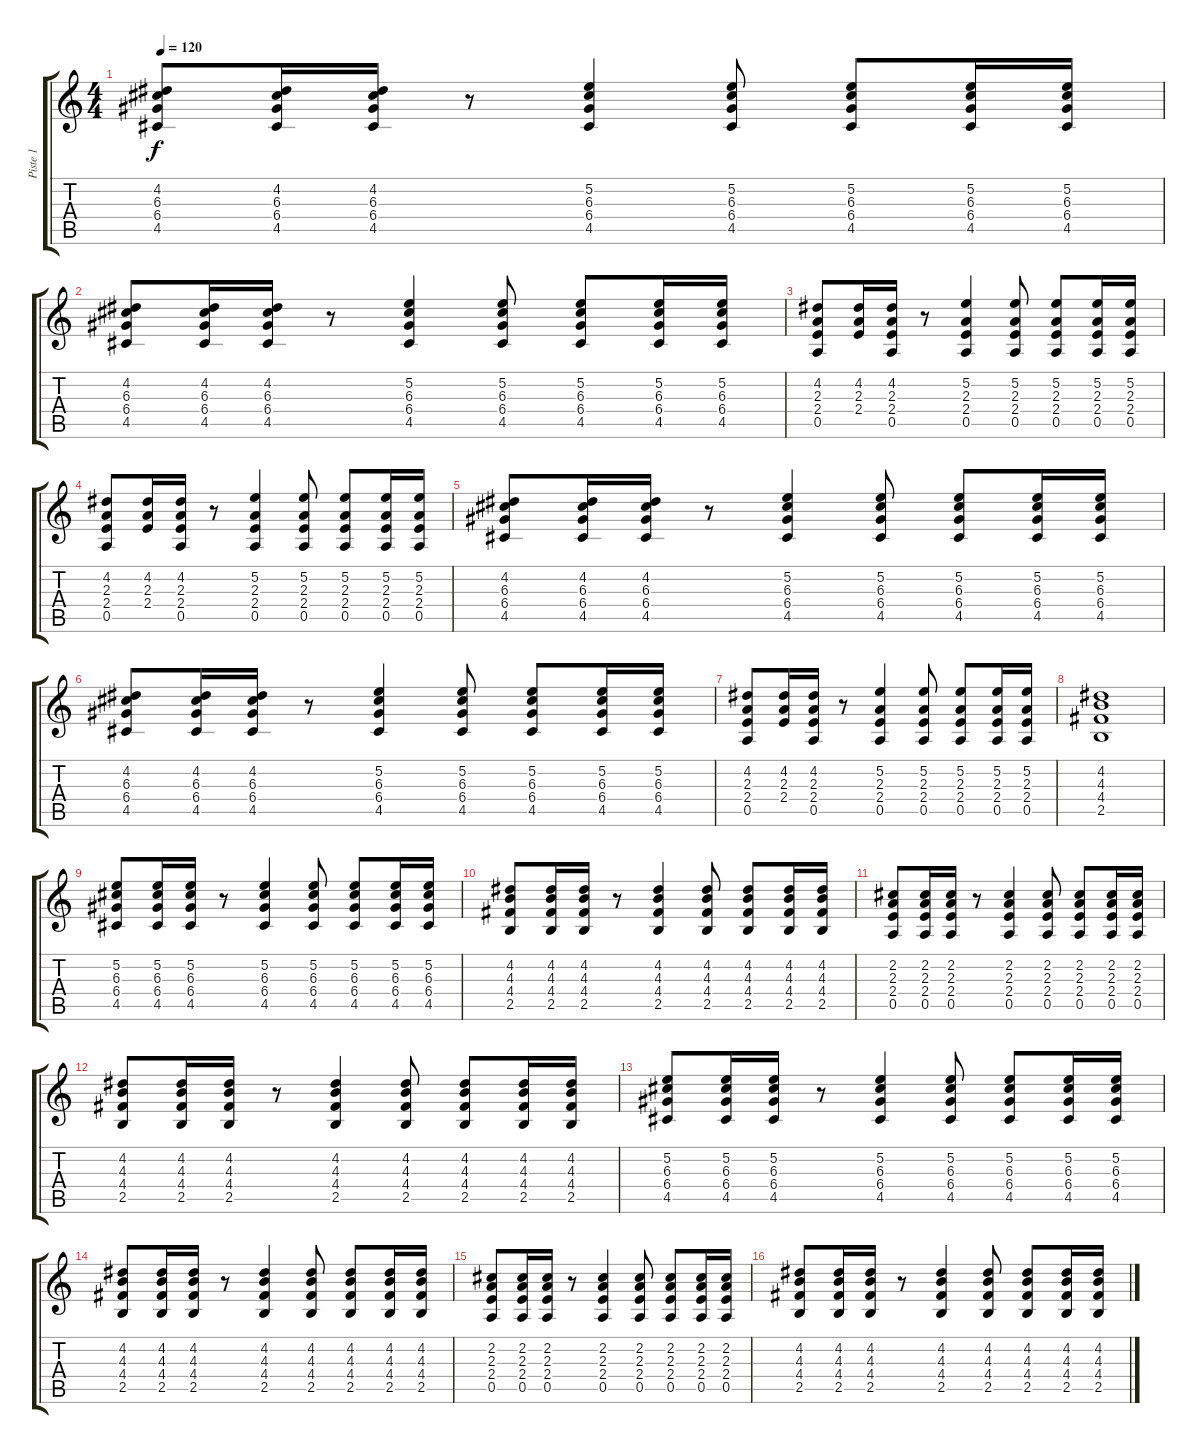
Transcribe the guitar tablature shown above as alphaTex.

\track ("Piste 1" "Piste 1") {instrument acousticguitarsteel}
\staff {score tabs}
\tuning (E4 B3 G3 D3 A2 E2) {hide}
\ts (4 4)
\tempo 120
\clef g2
\ks c
(4.2 6.3 6.4 4.5).8{dy f} (4.2 6.3 6.4 4.5).16 (4.2 6.3 6.4 4.5).16 r.8 (5.2 6.3 6.4 4.5).4 (5.2 6.3 6.4 4.5).8 (5.2 6.3 6.4 4.5).8 (5.2 6.3 6.4 4.5).16 (5.2 6.3 6.4 4.5).16 |
(4.2 6.3 6.4 4.5).8 (4.2 6.3 6.4 4.5).16 (4.2 6.3 6.4 4.5).16 r.8 (5.2 6.3 6.4 4.5).4 (5.2 6.3 6.4 4.5).8 (5.2 6.3 6.4 4.5).8 (5.2 6.3 6.4 4.5).16 (5.2 6.3 6.4 4.5).16 |
(4.2 2.3 2.4 0.5).8 (4.2 2.3 2.4).16 (4.2 2.3 2.4 0.5).16 r.8 (5.2 2.3 2.4 0.5).4 (5.2 2.3 2.4 0.5).8 (5.2 2.3 2.4 0.5).8 (5.2 2.3 2.4 0.5).16 (5.2 2.3 2.4 0.5).16 |
(4.2 2.3 2.4 0.5).8 (4.2 2.3 2.4).16 (4.2 2.3 2.4 0.5).16 r.8 (5.2 2.3 2.4 0.5).4 (5.2 2.3 2.4 0.5).8 (5.2 2.3 2.4 0.5).8 (5.2 2.3 2.4 0.5).16 (5.2 2.3 2.4 0.5).16 |
(4.2 6.3 6.4 4.5).8 (4.2 6.3 6.4 4.5).16 (4.2 6.3 6.4 4.5).16 r.8 (5.2 6.3 6.4 4.5).4 (5.2 6.3 6.4 4.5).8 (5.2 6.3 6.4 4.5).8 (5.2 6.3 6.4 4.5).16 (5.2 6.3 6.4 4.5).16 |
(4.2 6.3 6.4 4.5).8 (4.2 6.3 6.4 4.5).16 (4.2 6.3 6.4 4.5).16 r.8 (5.2 6.3 6.4 4.5).4 (5.2 6.3 6.4 4.5).8 (5.2 6.3 6.4 4.5).8 (5.2 6.3 6.4 4.5).16 (5.2 6.3 6.4 4.5).16 |
(4.2 2.3 2.4 0.5).8 (4.2 2.3 2.4).16 (4.2 2.3 2.4 0.5).16 r.8 (5.2 2.3 2.4 0.5).4 (5.2 2.3 2.4 0.5).8 (5.2 2.3 2.4 0.5).8 (5.2 2.3 2.4 0.5).16 (5.2 2.3 2.4 0.5).16 |
(4.2 4.3 4.4 2.5).1 |
(5.2 6.3 6.4 4.5).8 (5.2 6.3 6.4 4.5).16 (5.2 6.3 6.4 4.5).16 r.8 (5.2 6.3 6.4 4.5).4 (5.2 6.3 6.4 4.5).8 (5.2 6.3 6.4 4.5).8 (5.2 6.3 6.4 4.5).16 (5.2 6.3 6.4 4.5).16 |
(4.2 4.3 4.4 2.5).8 (4.2 4.3 4.4 2.5).16 (4.2 4.3 4.4 2.5).16 r.8 (4.2 4.3 4.4 2.5).4 (4.2 4.3 4.4 2.5).8 (4.2 4.3 4.4 2.5).8 (4.2 4.3 4.4 2.5).16 (4.2 4.3 4.4 2.5).16 |
(2.2 2.3 2.4 0.5).8 (2.2 2.3 2.4 0.5).16 (2.2 2.3 2.4 0.5).16 r.8 (2.2 2.3 2.4 0.5).4 (2.2 2.3 2.4 0.5).8 (2.2 2.3 2.4 0.5).8 (2.2 2.3 2.4 0.5).16 (2.2 2.3 2.4 0.5).16 |
(4.2 4.3 4.4 2.5).8 (4.2 4.3 4.4 2.5).16 (4.2 4.3 4.4 2.5).16 r.8 (4.2 4.3 4.4 2.5).4 (4.2 4.3 4.4 2.5).8 (4.2 4.3 4.4 2.5).8 (4.2 4.3 4.4 2.5).16 (4.2 4.3 4.4 2.5).16 |
(5.2 6.3 6.4 4.5).8 (5.2 6.3 6.4 4.5).16 (5.2 6.3 6.4 4.5).16 r.8 (5.2 6.3 6.4 4.5).4 (5.2 6.3 6.4 4.5).8 (5.2 6.3 6.4 4.5).8 (5.2 6.3 6.4 4.5).16 (5.2 6.3 6.4 4.5).16 |
(4.2 4.3 4.4 2.5).8 (4.2 4.3 4.4 2.5).16 (4.2 4.3 4.4 2.5).16 r.8 (4.2 4.3 4.4 2.5).4 (4.2 4.3 4.4 2.5).8 (4.2 4.3 4.4 2.5).8 (4.2 4.3 4.4 2.5).16 (4.2 4.3 4.4 2.5).16 |
(2.2 2.3 2.4 0.5).8 (2.2 2.3 2.4 0.5).16 (2.2 2.3 2.4 0.5).16 r.8 (2.2 2.3 2.4 0.5).4 (2.2 2.3 2.4 0.5).8 (2.2 2.3 2.4 0.5).8 (2.2 2.3 2.4 0.5).16 (2.2 2.3 2.4 0.5).16 |
(4.2 4.3 4.4 2.5).8 (4.2 4.3 4.4 2.5).16 (4.2 4.3 4.4 2.5).16 r.8 (4.2 4.3 4.4 2.5).4 (4.2 4.3 4.4 2.5).8 (4.2 4.3 4.4 2.5).8 (4.2 4.3 4.4 2.5).16 (4.2 4.3 4.4 2.5).16
